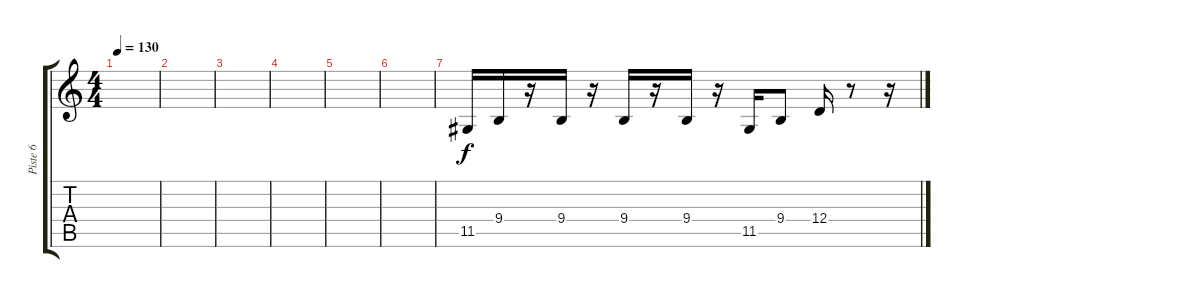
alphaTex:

\track ("Piste 6" "Piste 6") {instrument trombone}
\staff {score tabs}
\tuning (E4 B3 G3 D3 A2 E2) {hide}
\ts (4 4)
\tempo 130
\clef g2
\ks c
|
|
|
|
|
|
11.5.16 9.4.16 r.16 9.4.16 r.16 9.4.16 r.16 9.4.16 r.16 11.5.16 9.4.8 12.4.16 r.8 r.16
